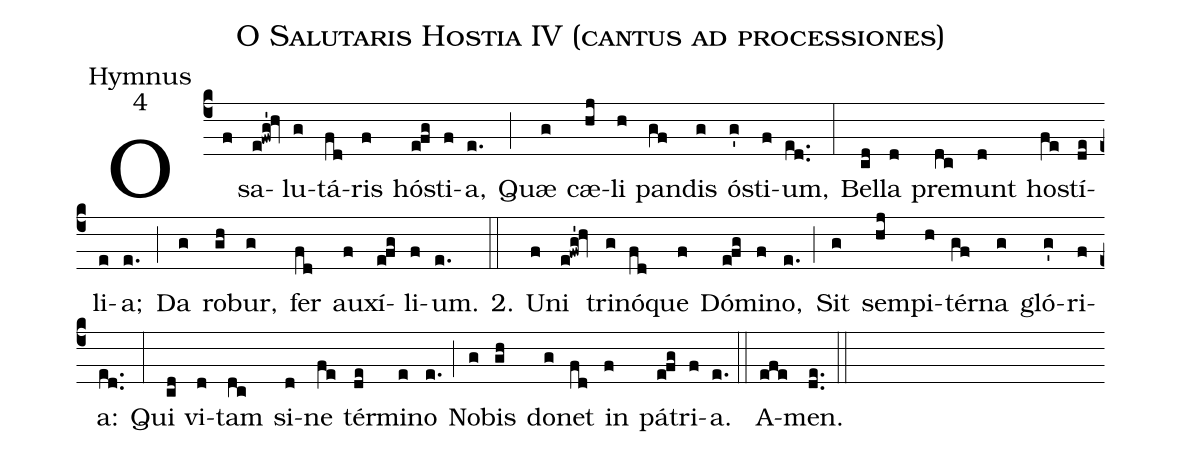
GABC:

name:O Salutaris Hostia IV (cantus ad processiones);
office-part:Hymnus;
mode:4;
%%
(c4)O(f) sa(e!fwg'!hv)lu(g)tá(fd)ris(f) hó(e!fg)sti(f)a,(e.) (;)
Quæ(g) cæ(hj)li(h) pan(gf)dis(g) ó(g')sti(f)um,(ed..) (:)
Bel(cd)la(d) pre(dc)munt(d) ho(fe)stí(de)li(e)a;(e.) (;)
Da(g) ro(gh)bur,(g) fer(fd) au(f)xí(e!fg)li(f)um.(e.)

2.(::)

U(f)ni(e!fwg'!hv) tri(g)nó(fd)que(f) Dó(e!fg)mi(f)no,(e.) (;)
Sit(g) sem(hj)pi(h)tér(gf)na(g) gló(g')ri(f)a:(ed..) (:)
Qui(cd) vi(d)tam(dc) si(d)ne(fe) tér(de)mi(e)no(e.) (;)
No(g)bis(gh) do(g)net(fd) in(f) pá(e!fg)tri(f)a.(e.) (::)
A(efe)men.(d.e.) (::)
